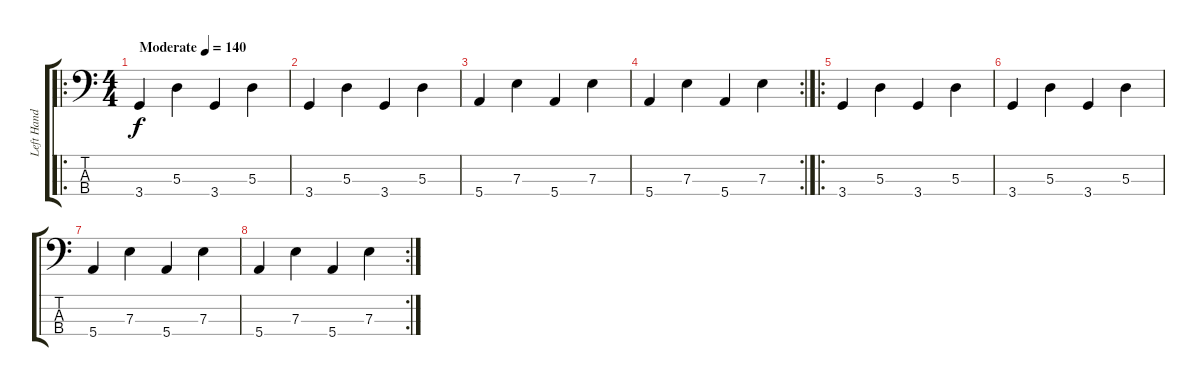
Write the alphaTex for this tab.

\track ("Left Hand Tap" "Left Hand ") {instrument electricbassfinger}
\staff {score tabs}
\tuning (G2 D2 A1 E1) {hide}
\ro
\ts (4 4)
\tempo (140 "Moderate")
\clef f4
\ks c
3.4.4{dy f instrument electricbassfinger} 5.3.4 3.4.4 5.3.4 |
3.4.4 5.3.4 3.4.4 5.3.4 |
5.4.4 7.3.4 5.4.4 7.3.4 |
\rc 2
5.4.4 7.3.4 5.4.4 7.3.4 |
\ro
3.4.4 5.3.4 3.4.4 5.3.4 |
3.4.4 5.3.4 3.4.4 5.3.4 |
5.4.4 7.3.4 5.4.4 7.3.4 |
\rc 2
5.4.4 7.3.4 5.4.4 7.3.4
